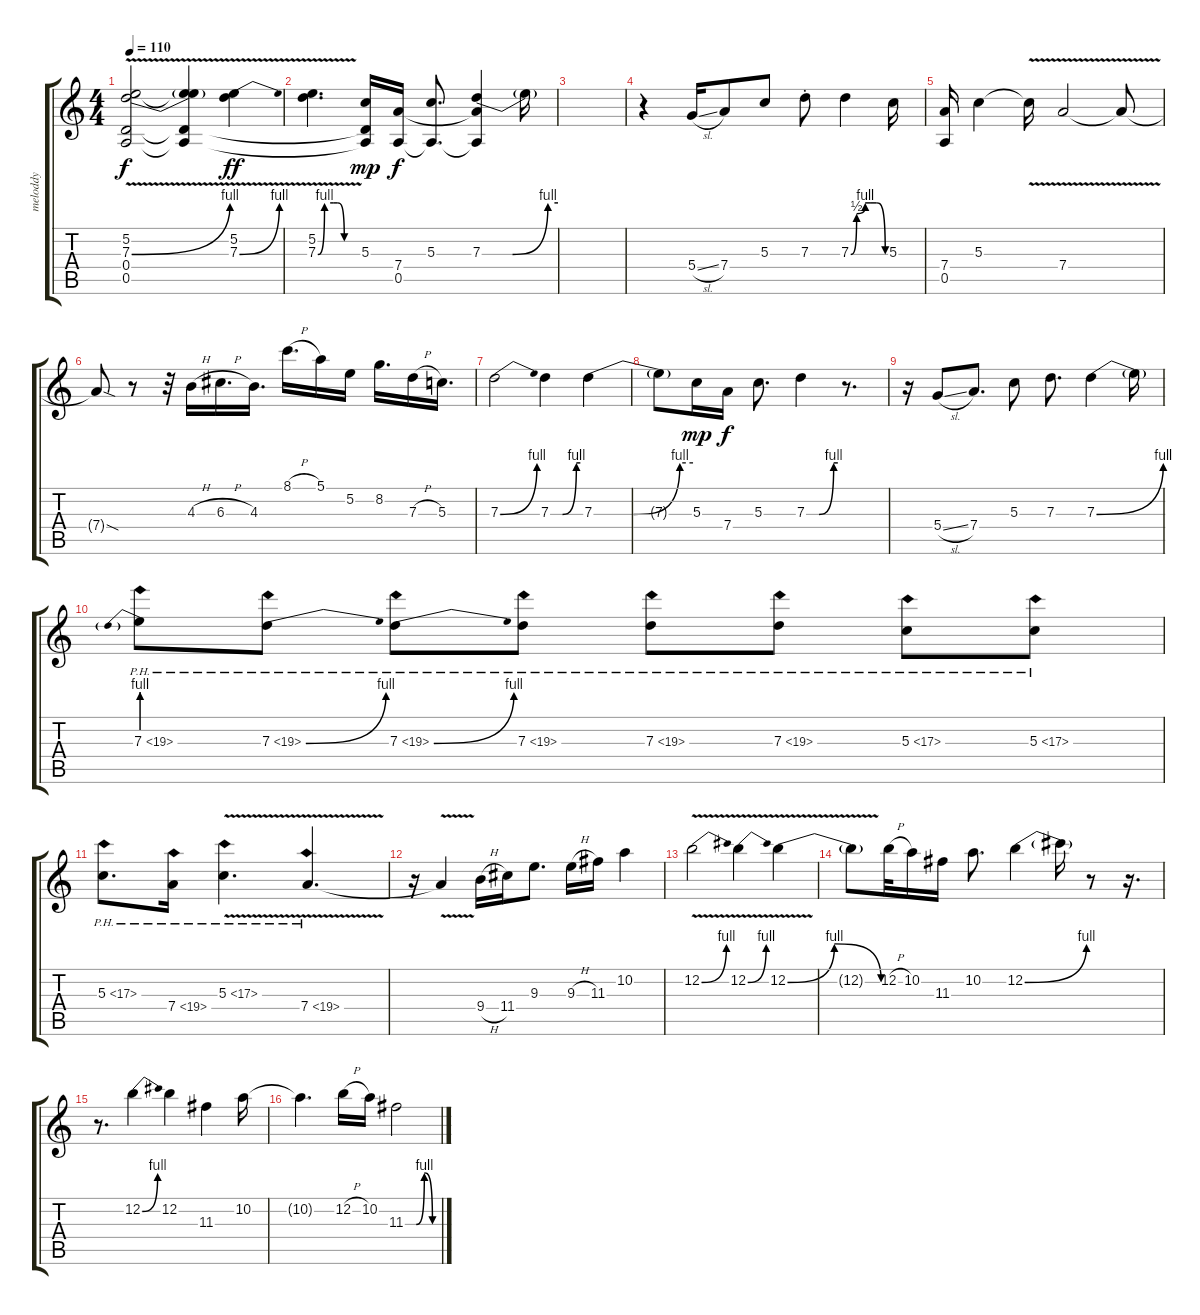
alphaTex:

\track ("meloddy" "meloddy") {instrument distortionguitar}
\staff {score tabs}
\tuning (E4 B3 G3 D3 A2 E2) {hide}
\ts (4 4)
\tempo 110
\clef g2
\ks c
(5.2 7.3{be (bend 0 0 60 4)} 0.4{v} 0.5{v}).2{dy f} (5.2{t} 7.3{t} 0.4{t} 0.5{t}).4 (5.2{v} 7.3{be (bend 0 0 60 4)}).4{dy ff} |
(5.2{v} 7.3{be (custom 0 0 10 4 24 4 30 4 40 0 60 0)}).4{d} (5.3 0.4{t} 0.5{t}).16{dy mp} (7.4 0.5).16{dy f} (5.3 0.5{t}).8{d} (7.3{be (custom 0 0 15 0 24 0 52 4 60 4)} 7.4{t} 0.5{t}).4 7.3{t}.16 |
|
r.4 5.4{sl}.16 7.4.8 5.3.8 7.3{st}.8 7.3{be (custom 0 0 10 2 25 4 35 4 45 4 60 0)}.4 5.3.16 |
(7.4 0.5).16 5.3.4 5.3{v t}.16 7.4{v}.2 7.4{t}.8 |
7.4{sod t}.8 r.8 r.32 4.3{h}.16 6.3{h}.16{d} 4.3.16{d} 8.1{h}.16{d} 5.1.16 5.2.16 8.2.16{d} 7.3{h}.16 5.3.16{d} |
7.3{be (bend 0 0 60 4)}.2 7.3{be (custom 0 0 15 0 24 0 52 4 60 4)}.4 7.3{be (custom 0 0 15 0 24 0 52 4 60 4)}.4 |
7.3{t}.8 5.3.16{dy mp} 7.4.16{dy f} 5.3.8{d} 7.3{be (custom 0 0 15 0 24 0 52 4 60 4)}.4 r.8{d} |
r.16 5.4{sl}.8 7.4.8{d} 5.3.8 7.3.8{d} 7.3{be (bend 0 0 60 4)}.4 7.3{t}.16 |
7.3{be (prebend 0 4 60 4) ph 12}.8 7.3{be (bend 0 0 60 4) ph 12}.8 7.3{be (bend 0 0 60 4) ph 12}.8 7.3{ph 12}.8 7.3{ph 12}.8 7.3{ph 12}.8 5.3{ph 12}.8 5.3{ph 12}.8 |
5.3{ph 12}.8{d} 7.4{ph 12}.16 5.3{ph 12 v}.4{d} 7.4{ph 12 v}.4{d} |
r.16 7.4{t}.4 9.4{h}.16 11.4.16 9.3.8{d} 9.3{h}.16 11.3.16 10.2.4 |
12.2{be (bend 0 0 60 4) v}.2 12.2{be (bend 0 0 60 4) v}.4 12.2{be (bendrelease 0 0 30 4 40 4 60 0) v}.4 |
12.2{t}.8 12.2{h}.32 10.2.16 11.3.16 10.2.8{d} 12.2{be (bend 0 0 60 4)}.4 12.2{t}.16 r.8 r.16{d} |
r.8{d} 12.2{be (bend 0 0 60 4)}.4 12.2.4 11.3.4 10.2.16 |
10.2{t}.4{d} 12.2{h}.16 10.2.16 11.3{be (custom 0 0 20 0 35 4 50 0 60 0)}.2
